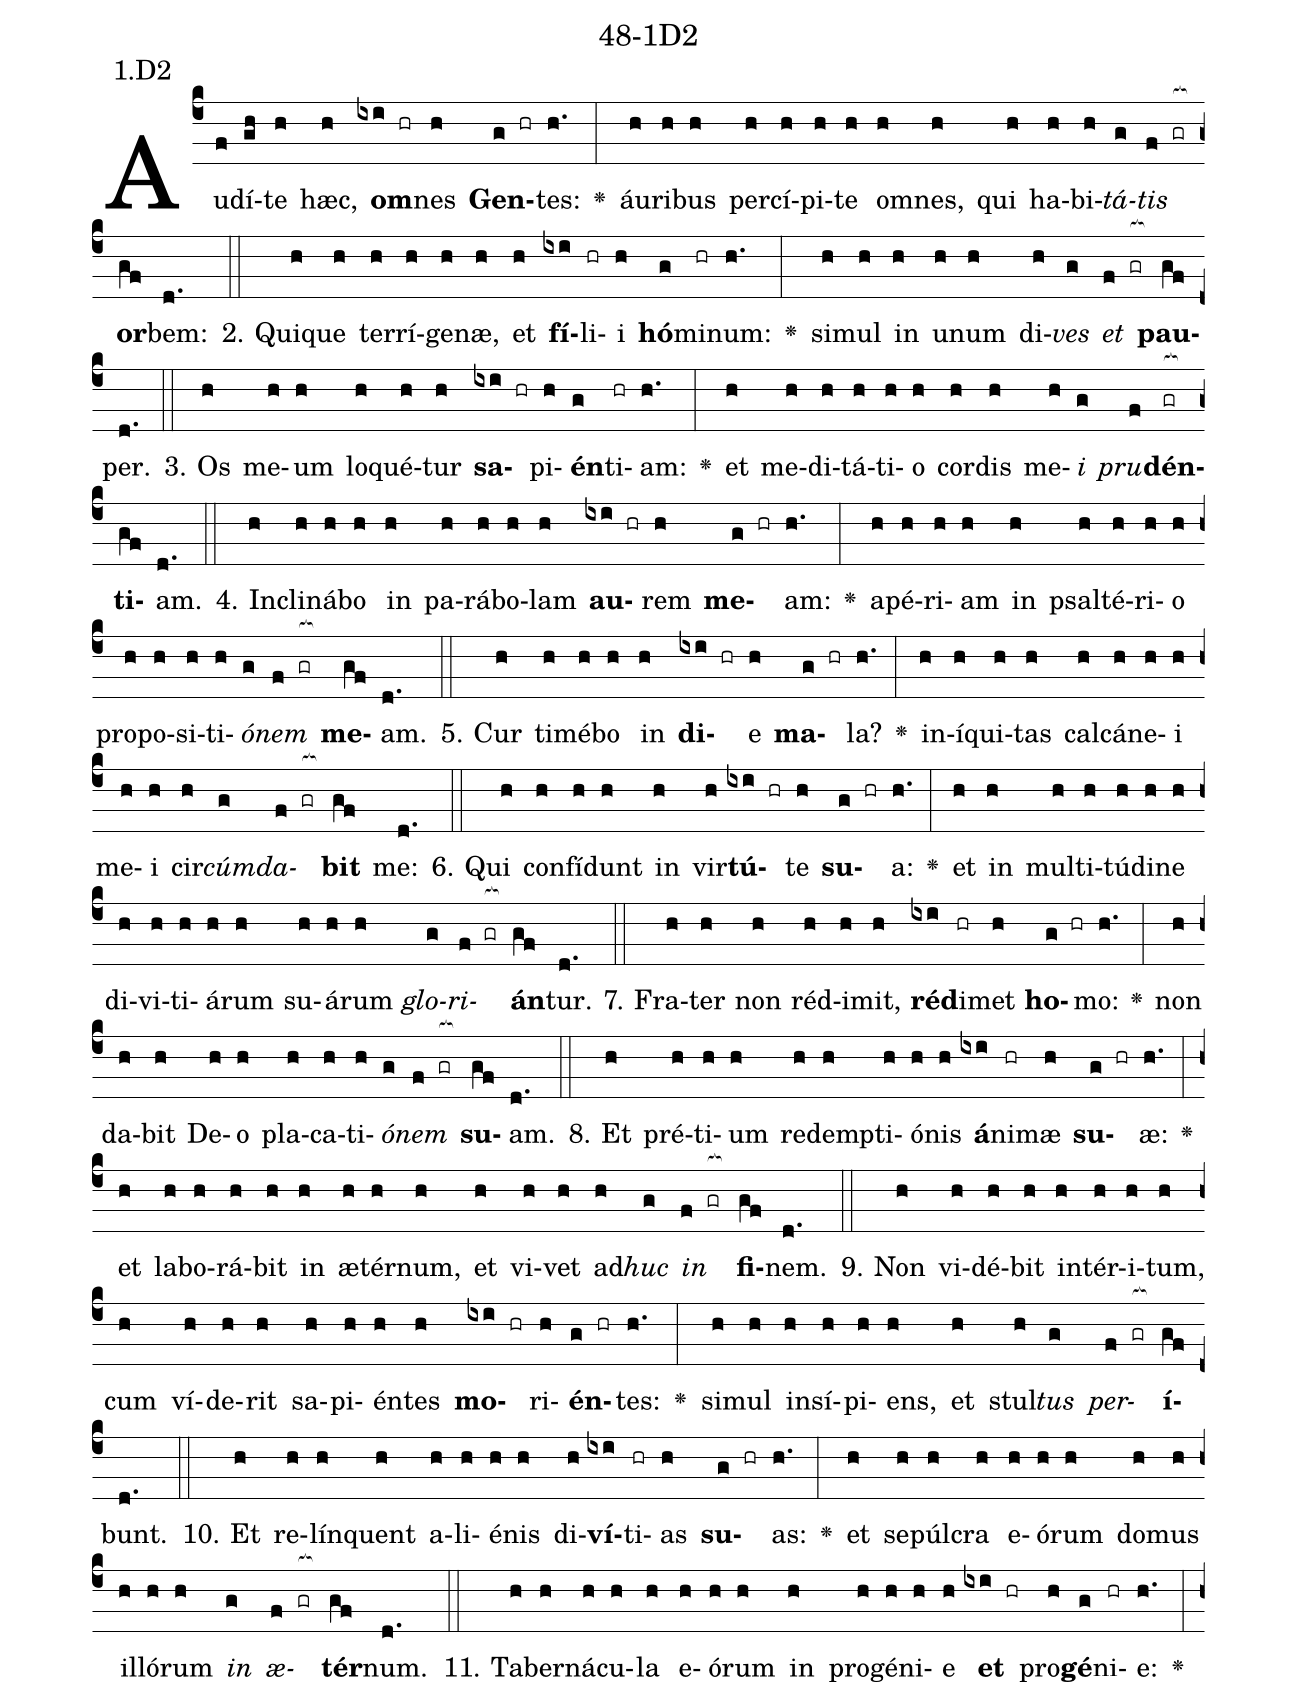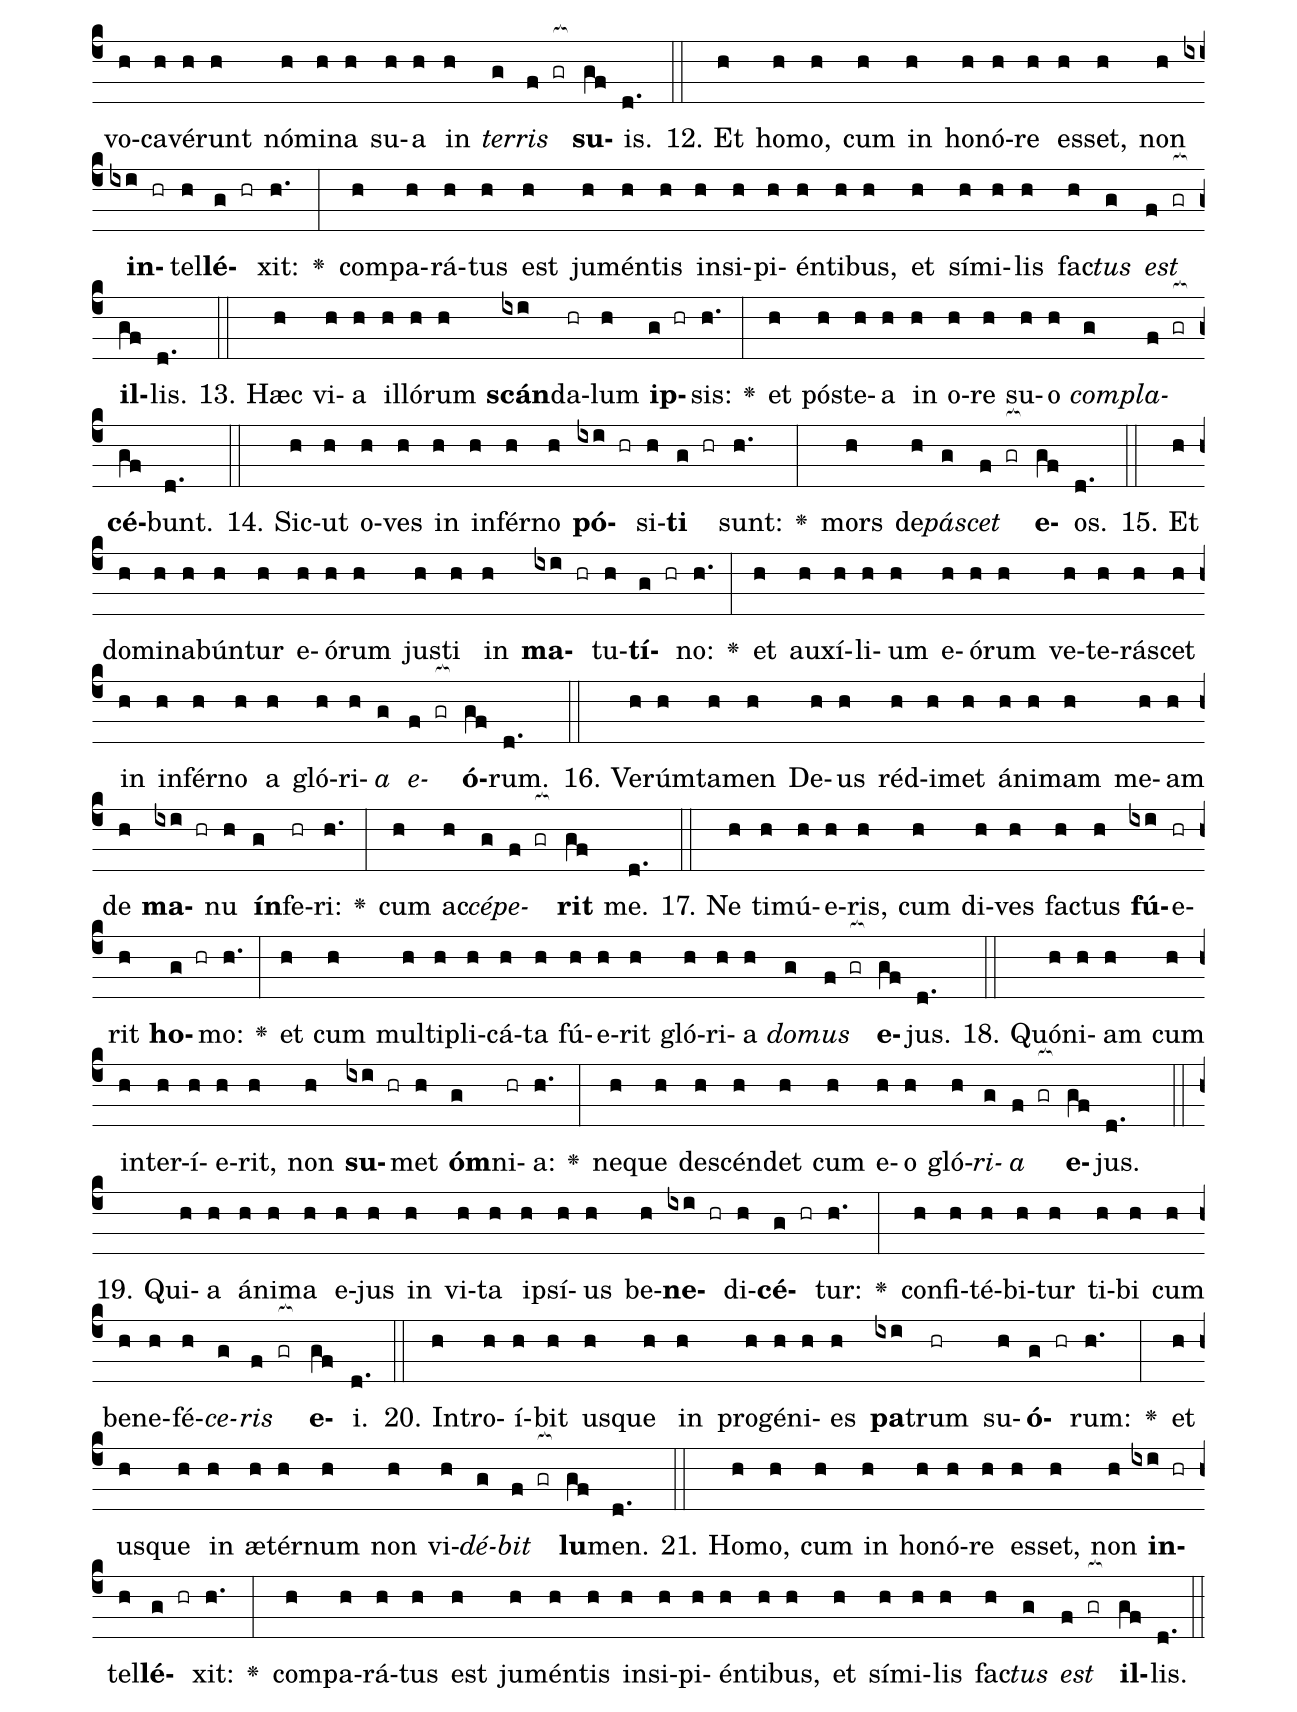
name: 48-1D2;
annotation: 1.D2;
%%
(c4)Au(f)dí(gh)te(h) hæc,(h) <b>om</b>(ixi hr)nes(h) <b>Gen</b>(g hr)tes:(h.) <v>\greheightstar</v>(:) áu(h)ri(h)bus(h) per(h)cí(h)pi(h)te(h) om(h)nes,(h) qui(h) ha(h)bi(h)<i>tá</i>(g)<i>tis</i>(f gr[ocb:1{]) <b>or</b>(gf[ocb:0}])bem:(d.) (::)
2. Qui(h)que(h) ter(h)rí(h)ge(h)næ,(h) et(h) <b>fí</b>(ixi)li(hr)i(h) <b>hó</b>(g)mi(hr)num:(h.) <v>\greheightstar</v>(:) si(h)mul(h) in(h) u(h)num(h) di(h)<i>ves</i>(g) <i>et</i>(f gr[ocb:1{]) <b>pau</b>(gf[ocb:0}])per.(d.) (::)
3. Os(h) me(h)um(h) lo(h)qué(h)tur(h) <b>sa</b>(ixi hr)pi(h)<b>én</b>(g)ti(hr)am:(h.) <v>\greheightstar</v>(:) et(h) me(h)di(h)tá(h)ti(h)o(h) cor(h)dis(h) me(h)<i>i</i>(g) <i>pru</i>(f)<b>dén</b>(gr[ocb:1{])<b>ti</b>(gf[ocb:0}])am.(d.) (::)
4. In(h)cli(h)ná(h)bo(h) in(h) pa(h)rá(h)bo(h)lam(h) <b>au</b>(ixi hr)rem(h) <b>me</b>(g hr)am:(h.) <v>\greheightstar</v>(:) a(h)pé(h)ri(h)am(h) in(h) psal(h)té(h)ri(h)o(h) pro(h)po(h)si(h)ti(h)<i>ó</i>(g)<i>nem</i>(f gr[ocb:1{]) <b>me</b>(gf[ocb:0}])am.(d.) (::)
5. Cur(h) ti(h)mé(h)bo(h) in(h) <b>di</b>(ixi hr)e(h) <b>ma</b>(g hr)la?(h.) <v>\greheightstar</v>(:) in(h)í(h)qui(h)tas(h) cal(h)cá(h)ne(h)i(h) me(h)i(h) cir(h)<i>cúm</i>(g)<i>da</i>(f gr[ocb:1{])<b>bit</b>(gf[ocb:0}]) me:(d.) (::)
6. Qui(h) con(h)fí(h)dunt(h) in(h) vir(h)<b>tú</b>(ixi hr)te(h) <b>su</b>(g hr)a:(h.) <v>\greheightstar</v>(:) et(h) in(h) mul(h)ti(h)tú(h)di(h)ne(h) di(h)vi(h)ti(h)á(h)rum(h) su(h)á(h)rum(h) <i>glo</i>(g)<i>ri</i>(f gr[ocb:1{])<b>án</b>(gf[ocb:0}])tur.(d.) (::)
7. Fra(h)ter(h) non(h) réd(h)i(h)mit,(h) <b>réd</b>(ixi)i(hr)met(h) <b>ho</b>(g hr)mo:(h.) <v>\greheightstar</v>(:) non(h) da(h)bit(h) De(h)o(h) pla(h)ca(h)ti(h)<i>ó</i>(g)<i>nem</i>(f gr[ocb:1{]) <b>su</b>(gf[ocb:0}])am.(d.) (::)
8. Et(h) pré(h)ti(h)um(h) red(h)emp(h)ti(h)ó(h)nis(h) <b>á</b>(ixi)ni(hr)mæ(h) <b>su</b>(g hr)æ:(h.) <v>\greheightstar</v>(:) et(h) la(h)bo(h)rá(h)bit(h) in(h) æ(h)tér(h)num,(h) et(h) vi(h)vet(h) ad(h)<i>huc</i>(g) <i>in</i>(f gr[ocb:1{]) <b>fi</b>(gf[ocb:0}])nem.(d.) (::)
9. Non(h) vi(h)dé(h)bit(h) in(h)tér(h)i(h)tum,(h) cum(h) ví(h)de(h)rit(h) sa(h)pi(h)én(h)tes(h) <b>mo</b>(ixi hr)ri(h)<b>én</b>(g hr)tes:(h.) <v>\greheightstar</v>(:) si(h)mul(h) in(h)sí(h)pi(h)ens,(h) et(h) stul(h)<i>tus</i>(g) <i>per</i>(f gr[ocb:1{])<b>í</b>(gf[ocb:0}])bunt.(d.) (::)
10. Et(h) re(h)lín(h)quent(h) a(h)li(h)é(h)nis(h) di(h)<b>ví</b>(ixi)ti(hr)as(h) <b>su</b>(g hr)as:(h.) <v>\greheightstar</v>(:) et(h) se(h)púl(h)cra(h) e(h)ó(h)rum(h) do(h)mus(h) il(h)ló(h)rum(h) <i>in</i>(g) <i>æ</i>(f gr[ocb:1{])<b>tér</b>(gf[ocb:0}])num.(d.) (::)
11. Ta(h)ber(h)ná(h)cu(h)la(h) e(h)ó(h)rum(h) in(h) pro(h)gé(h)ni(h)e(h) <b>et</b>(ixi hr) pro(h)<b>gé</b>(g)ni(hr)e:(h.) <v>\greheightstar</v>(:) vo(h)ca(h)vé(h)runt(h) nó(h)mi(h)na(h) su(h)a(h) in(h) <i>ter</i>(g)<i>ris</i>(f gr[ocb:1{]) <b>su</b>(gf[ocb:0}])is.(d.) (::)
12. Et(h) ho(h)mo,(h) cum(h) in(h) ho(h)nó(h)re(h) es(h)set,(h) non(h) <b>in</b>(ixi hr)tel(h)<b>lé</b>(g hr)xit:(h.) <v>\greheightstar</v>(:) com(h)pa(h)rá(h)tus(h) est(h) ju(h)mén(h)tis(h) in(h)si(h)pi(h)én(h)ti(h)bus,(h) et(h) sí(h)mi(h)lis(h) fac(h)<i>tus</i>(g) <i>est</i>(f gr[ocb:1{]) <b>il</b>(gf[ocb:0}])lis.(d.) (::)
13. Hæc(h) vi(h)a(h) il(h)ló(h)rum(h) <b>scán</b>(ixi)da(hr)lum(h) <b>ip</b>(g hr)sis:(h.) <v>\greheightstar</v>(:) et(h) póst(h)e(h)a(h) in(h) o(h)re(h) su(h)o(h) <i>com</i>(g)<i>pla</i>(f gr[ocb:1{])<b>cé</b>(gf[ocb:0}])bunt.(d.) (::)
14. Sic(h)ut(h) o(h)ves(h) in(h) in(h)fér(h)no(h) <b>pó</b>(ixi hr)si(h)<b>ti</b>(g hr) sunt:(h.) <v>\greheightstar</v>(:) mors(h) de(h)<i>pá</i>(g)<i>scet</i>(f gr[ocb:1{]) <b>e</b>(gf[ocb:0}])os.(d.) (::)
15. Et(h) do(h)mi(h)na(h)bún(h)tur(h) e(h)ó(h)rum(h) jus(h)ti(h) in(h) <b>ma</b>(ixi hr)tu(h)<b>tí</b>(g hr)no:(h.) <v>\greheightstar</v>(:) et(h) au(h)xí(h)li(h)um(h) e(h)ó(h)rum(h) ve(h)te(h)rá(h)scet(h) in(h) in(h)fér(h)no(h) a(h) gló(h)ri(h)<i>a</i>(g) <i>e</i>(f gr[ocb:1{])<b>ó</b>(gf[ocb:0}])rum.(d.) (::)
16. Ve(h)rúm(h)ta(h)men(h) De(h)us(h) réd(h)i(h)met(h) á(h)ni(h)mam(h) me(h)am(h) de(h) <b>ma</b>(ixi hr)nu(h) <b>ín</b>(g)fe(hr)ri:(h.) <v>\greheightstar</v>(:) cum(h) ac(h)<i>cé</i>(g)<i>pe</i>(f gr[ocb:1{])<b>rit</b>(gf[ocb:0}]) me.(d.) (::)
17. Ne(h) ti(h)mú(h)e(h)ris,(h) cum(h) di(h)ves(h) fac(h)tus(h) <b>fú</b>(ixi)e(hr)rit(h) <b>ho</b>(g hr)mo:(h.) <v>\greheightstar</v>(:) et(h) cum(h) mul(h)ti(h)pli(h)cá(h)ta(h) fú(h)e(h)rit(h) gló(h)ri(h)a(h) <i>do</i>(g)<i>mus</i>(f gr[ocb:1{]) <b>e</b>(gf[ocb:0}])jus.(d.) (::)
18. Quón(h)i(h)am(h) cum(h) in(h)ter(h)í(h)e(h)rit,(h) non(h) <b>su</b>(ixi hr)met(h) <b>óm</b>(g)ni(hr)a:(h.) <v>\greheightstar</v>(:) ne(h)que(h) de(h)scén(h)det(h) cum(h) e(h)o(h) gló(h)<i>ri</i>(g)<i>a</i>(f gr[ocb:1{]) <b>e</b>(gf[ocb:0}])jus.(d.) (::)
19. Qui(h)a(h) á(h)ni(h)ma(h) e(h)jus(h) in(h) vi(h)ta(h) ip(h)sí(h)us(h) be(h)<b>ne</b>(ixi hr)di(h)<b>cé</b>(g hr)tur:(h.) <v>\greheightstar</v>(:) con(h)fi(h)té(h)bi(h)tur(h) ti(h)bi(h) cum(h) be(h)ne(h)fé(h)<i>ce</i>(g)<i>ris</i>(f gr[ocb:1{]) <b>e</b>(gf[ocb:0}])i.(d.) (::)
20. In(h)tro(h)í(h)bit(h) us(h)que(h) in(h) pro(h)gé(h)ni(h)es(h) <b>pa</b>(ixi)trum(hr) su(h)<b>ó</b>(g hr)rum:(h.) <v>\greheightstar</v>(:) et(h) us(h)que(h) in(h) æ(h)tér(h)num(h) non(h) vi(h)<i>dé</i>(g)<i>bit</i>(f gr[ocb:1{]) <b>lu</b>(gf[ocb:0}])men.(d.) (::)
21. Ho(h)mo,(h) cum(h) in(h) ho(h)nó(h)re(h) es(h)set,(h) non(h) <b>in</b>(ixi hr)tel(h)<b>lé</b>(g hr)xit:(h.) <v>\greheightstar</v>(:) com(h)pa(h)rá(h)tus(h) est(h) ju(h)mén(h)tis(h) in(h)si(h)pi(h)én(h)ti(h)bus,(h) et(h) sí(h)mi(h)lis(h) fac(h)<i>tus</i>(g) <i>est</i>(f gr[ocb:1{]) <b>il</b>(gf[ocb:0}])lis.(d.) (::)
